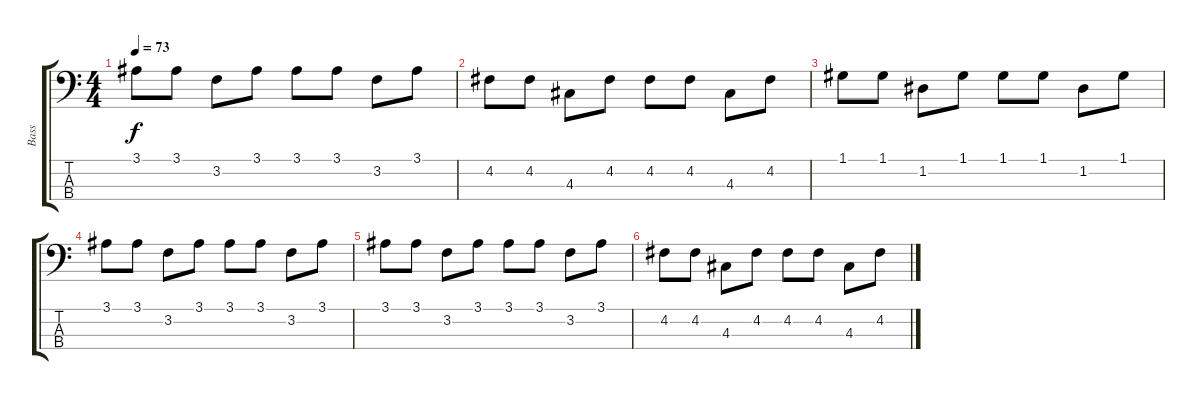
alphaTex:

\track ("Bass" "Bass") {instrument electricbassfinger}
\staff {score tabs}
\tuning (G2 D2 A1 E1) {hide}
\ts (4 4)
\tempo 73
\clef f4
\ks c
3.1.8{dy f} 3.1.8 3.2.8 3.1.8 3.1.8 3.1.8 3.2.8 3.1.8 |
4.2.8 4.2.8 4.3.8 4.2.8 4.2.8 4.2.8 4.3.8 4.2.8 |
1.1.8 1.1.8 1.2.8 1.1.8 1.1.8 1.1.8 1.2.8 1.1.8 |
3.1.8 3.1.8 3.2.8 3.1.8 3.1.8 3.1.8 3.2.8 3.1.8 |
3.1.8 3.1.8 3.2.8 3.1.8 3.1.8 3.1.8 3.2.8 3.1.8 |
4.2.8 4.2.8 4.3.8 4.2.8 4.2.8 4.2.8 4.3.8 4.2.8
